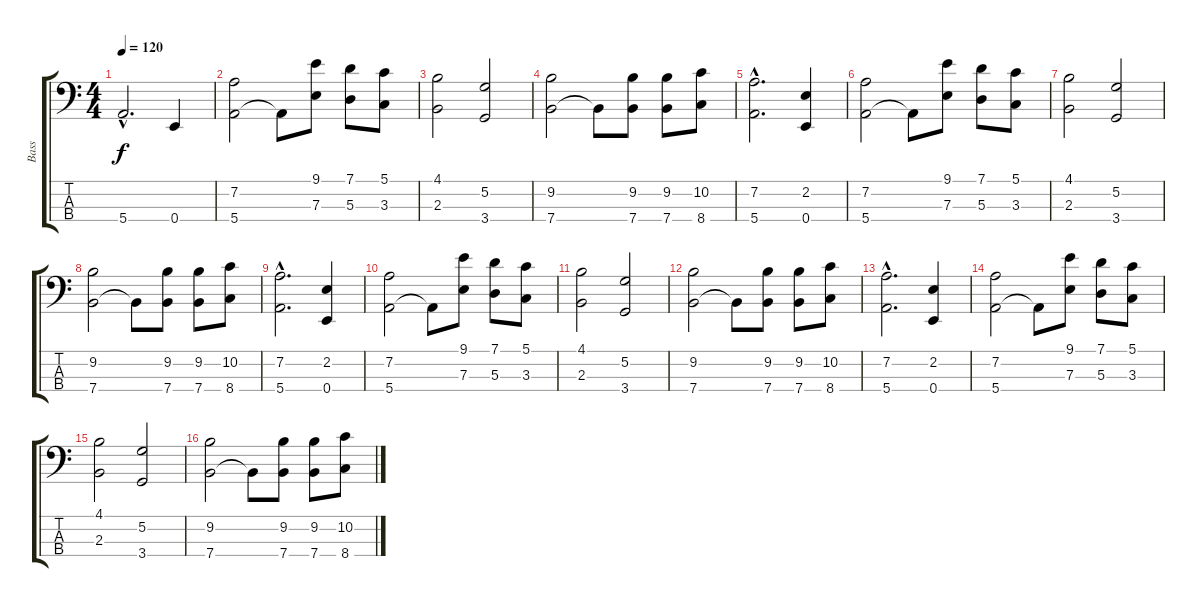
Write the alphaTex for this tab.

\track ("Bass" "Bass") {instrument fretlessbass}
\staff {score tabs}
\tuning (G2 D2 A1 E1) {hide}
\ts (4 4)
\tempo 120
\clef f4
\ks c
5.4{hac}.2{d dy f} 0.4.4 |
(7.2 5.4).2 5.4{t}.8 (9.1 7.3).8 (7.1 5.3).8 (5.1 3.3).8 |
(4.1 2.3).2 (5.2 3.4).2 |
(9.2 7.4).2 7.4{t}.8 (9.2 7.4).8 (9.2 7.4).8 (10.2 8.4).8 |
(7.2{hac} 5.4{hac}).2{d} (2.2 0.4).4 |
(7.2 5.4).2 5.4{t}.8 (9.1 7.3).8 (7.1 5.3).8 (5.1 3.3).8 |
(4.1 2.3).2 (5.2 3.4).2 |
(9.2 7.4).2 7.4{t}.8 (9.2 7.4).8 (9.2 7.4).8 (10.2 8.4).8 |
(7.2{hac} 5.4{hac}).2{d} (2.2 0.4).4 |
(7.2 5.4).2 5.4{t}.8 (9.1 7.3).8 (7.1 5.3).8 (5.1 3.3).8 |
(4.1 2.3).2 (5.2 3.4).2 |
(9.2 7.4).2 7.4{t}.8 (9.2 7.4).8 (9.2 7.4).8 (10.2 8.4).8 |
(7.2{hac} 5.4{hac}).2{d} (2.2 0.4).4 |
(7.2 5.4).2 5.4{t}.8 (9.1 7.3).8 (7.1 5.3).8 (5.1 3.3).8 |
(4.1 2.3).2 (5.2 3.4).2 |
(9.2 7.4).2 7.4{t}.8 (9.2 7.4).8 (9.2 7.4).8 (10.2 8.4).8
